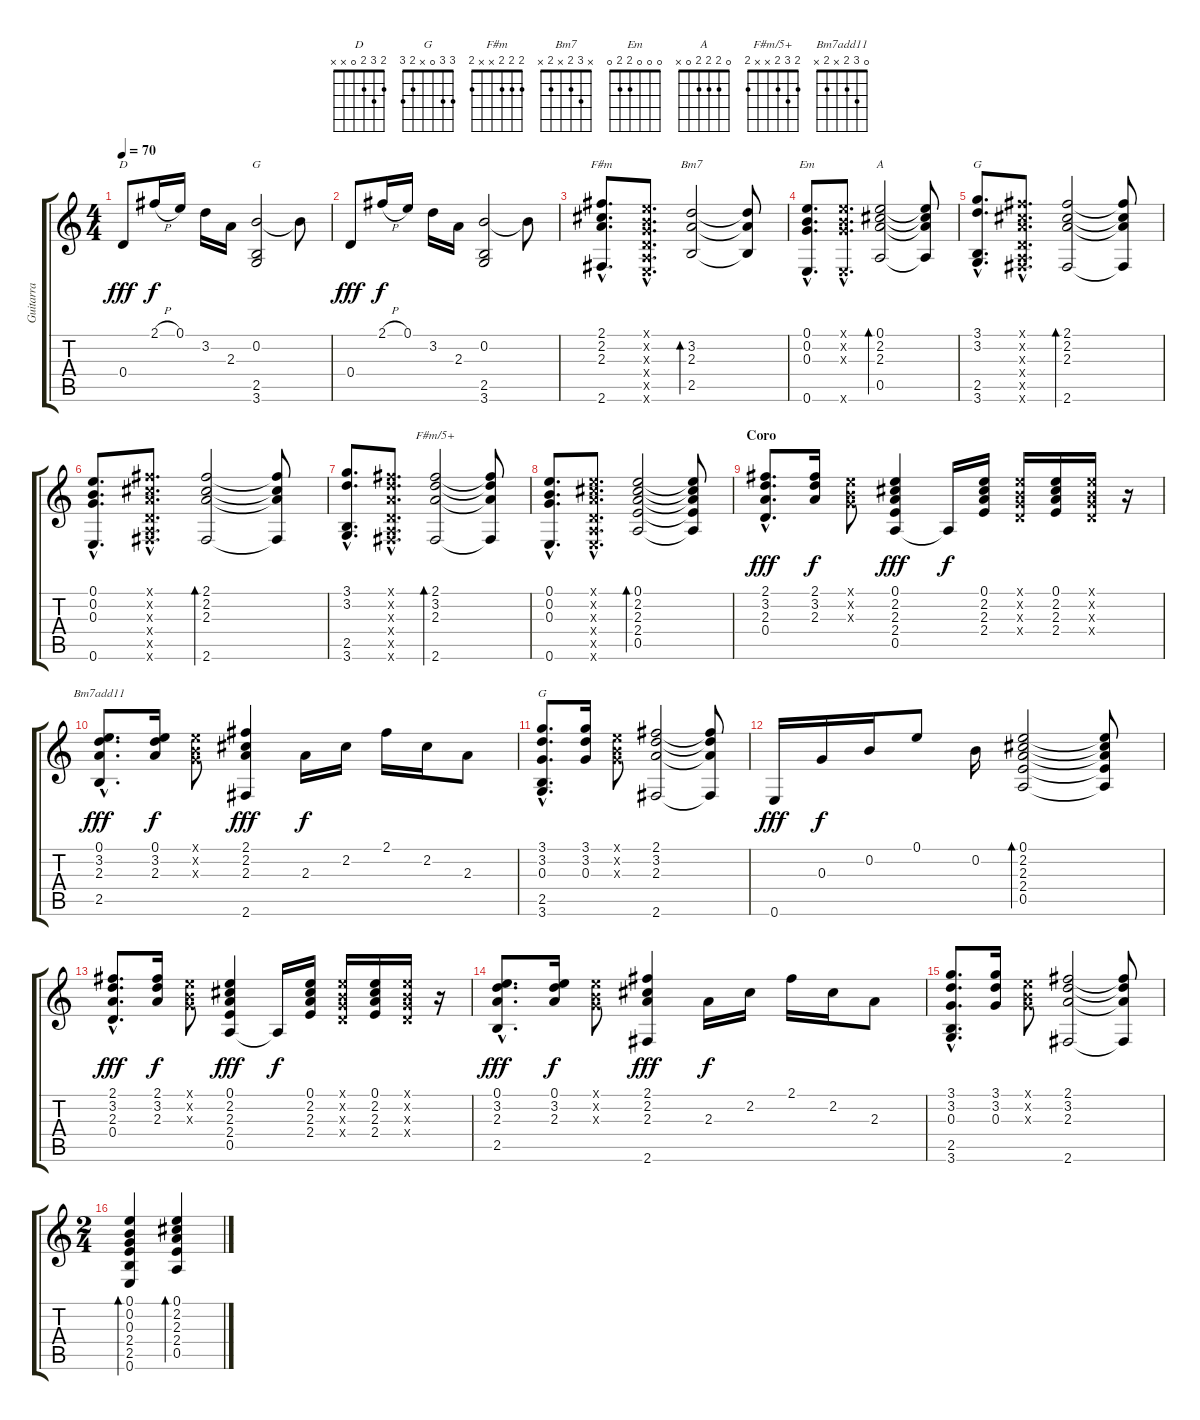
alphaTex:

\track ("Guitarra" "Guitarra") {instrument acousticguitarsteel}
\staff {score tabs}
\tuning (E4 B3 G3 D3 A2 E2) {hide}
\chord ("D" 2 3 2 0 x x)
\chord ("G" 3 x 0 x 2 3)
\chord ("F#m" 2 2 2 x x 2)
\chord ("Bm7" x 3 2 x 2 x)
\chord ("Em" 0 0 0 2 2 0)
\chord ("A" 0 2 2 2 0 x)
\chord ("G" 3 3 x x 2 3)
\chord ("F#m/5+" 2 3 2 x x 2)
\chord ("Bm7add11" 0 3 2 x 2 x)
\chord ("G" 3 3 0 x 2 3)
\ts (4 4)
\tempo 70
\clef g2
\ks c
0.4.8{ch "D" dy fff} 2.1{h}.16{dy f} 0.1.16 3.2.16 2.3.16 (0.2 2.5 3.6).2{ch "G"} 0.2{t}.8 |
0.4.8{dy fff} 2.1{h}.16{dy f} 0.1.16 3.2.16 2.3.16 (0.2 2.5 3.6).2 0.2{t}.8 |
(2.1{hac} 2.2{hac} 2.3{hac} 2.6{hac}).8{d ch "F#m"} (0.1{hac x} 0.2{hac x} 0.3{hac x} 0.4{hac x} 0.5{hac x} 0.6{hac x}).8{d} (3.2 2.3 2.5).2{bd 60 ch "Bm7"} (3.2{t} 2.3{t} 2.5{t}).8 |
(0.1{hac} 0.2{hac} 0.3{hac} 0.6{hac}).8{d ch "Em"} (0.1{hac x} 0.2{hac x} 0.3{hac x} 0.6{hac x}).8{d} (0.1 2.2 2.3 0.5).2{bd 60 ch "A"} (0.1{t} 2.2{t} 2.3{t} 0.5{t}).8 |
(3.1{hac} 3.2{hac} 2.5{hac} 3.6{hac}).8{d ch "G"} (2.1{hac x} 2.2{hac x} 2.3{hac x} 0.4{hac x} 0.5{hac x} 2.6{hac x}).8{d} (2.1 2.2 2.3 2.6).2{bd 60} (2.1{t} 2.2{t} 2.3{t} 2.6{t}).8 |
(0.1{hac} 0.2{hac} 0.3{hac} 0.6{hac}).8{d} (2.1{hac x} 2.2{hac x} 2.3{hac x} 0.4{hac x} 0.5{hac x} 2.6{hac x}).8{d} (2.1 2.2 2.3 2.6).2{bd 60} (2.1{t} 2.2{t} 2.3{t} 2.6{t}).8 |
(3.1{hac} 3.2{hac} 2.5{hac} 3.6{hac}).8{d} (2.1{hac x} 3.2{hac x} 2.3{hac x} 0.4{hac x} 0.5{hac x} 2.6{hac x}).8{d} (2.1 3.2 2.3 2.6).2{bd 60 ch "F#m/5+"} (2.1{t} 3.2{t} 2.3{t} 2.6{t}).8 |
(0.1{hac} 0.2{hac} 0.3{hac} 0.6{hac}).8{d} (0.1{hac x} 2.2{hac x} 2.3{hac x} 0.4{hac x} 0.5{hac x} 0.6{hac x}).8{d} (0.1 2.2 2.3 2.4 0.5).2{bd 120} (0.1{t} 2.2{t} 2.3{t} 2.4{t} 0.5{t}).8 |
\section ("" "Coro")
(2.1{hac} 3.2{hac} 2.3{hac} 0.4{hac}).8{d dy fff} (2.1 3.2 2.3).16{dy f} (0.1{x} 0.2{x} 0.3{x}).8 (0.1 2.2 2.3 2.4 0.5).4{dy fff} 0.5{t}.16{dy f} (0.1 2.2 2.3 2.4).16 (0.1{x} 0.2{x} 0.3{x} 0.4{x}).16 (0.1 2.2 2.3 2.4).16 (0.1{x} 0.2{x} 0.3{x} 0.4{x}).16 r.16 |
(0.1{hac} 3.2{hac} 2.3{hac} 2.5{hac}).8{d ch "Bm7add11" dy fff} (0.1 3.2 2.3).16{dy f} (0.1{x} 0.2{x} 0.3{x}).8 (2.1 2.2 2.3 2.6).4{dy fff} 2.3.16{dy f} 2.2.16 2.1.16 2.2.16 2.3.8 |
(3.1{hac} 3.2{hac} 0.3{hac} 2.5{hac} 3.6{hac}).8{d ch "G"} (3.1 3.2 0.3).16 (0.1{x} 0.2{x} 0.3{x}).8 (2.1 3.2 2.3 2.6).2 (2.1{t} 3.2{t} 2.3{t} 2.6{t}).8 |
0.6.16{dy fff} 0.3.16{dy f} 0.2.16 0.1.8 0.2.16 (0.1 2.2 2.3 2.4 0.5).2{bd 60} (0.1{t} 2.2{t} 2.3{t} 2.4{t} 0.5{t}).8 |
(2.1{hac} 3.2{hac} 2.3{hac} 0.4{hac}).8{d dy fff} (2.1 3.2 2.3).16{dy f} (0.1{x} 0.2{x} 0.3{x}).8 (0.1 2.2 2.3 2.4 0.5).4{dy fff} 0.5{t}.16{dy f} (0.1 2.2 2.3 2.4).16 (0.1{x} 0.2{x} 0.3{x} 0.4{x}).16 (0.1 2.2 2.3 2.4).16 (0.1{x} 0.2{x} 0.3{x} 0.4{x}).16 r.16 |
(0.1{hac} 3.2{hac} 2.3{hac} 2.5{hac}).8{d dy fff} (0.1 3.2 2.3).16{dy f} (0.1{x} 0.2{x} 0.3{x}).8 (2.1 2.2 2.3 2.6).4{dy fff} 2.3.16{dy f} 2.2.16 2.1.16 2.2.16 2.3.8 |
(3.1{hac} 3.2{hac} 0.3{hac} 2.5{hac} 3.6{hac}).8{d} (3.1 3.2 0.3).16 (0.1{x} 0.2{x} 0.3{x}).8 (2.1 3.2 2.3 2.6).2 (2.1{t} 3.2{t} 2.3{t} 2.6{t}).8 |
\ts (2 4)
(0.1 0.2 0.3 2.4 2.5 0.6).4{bd 60} (0.1 2.2 2.3 2.4 0.5).4{bd 60}
